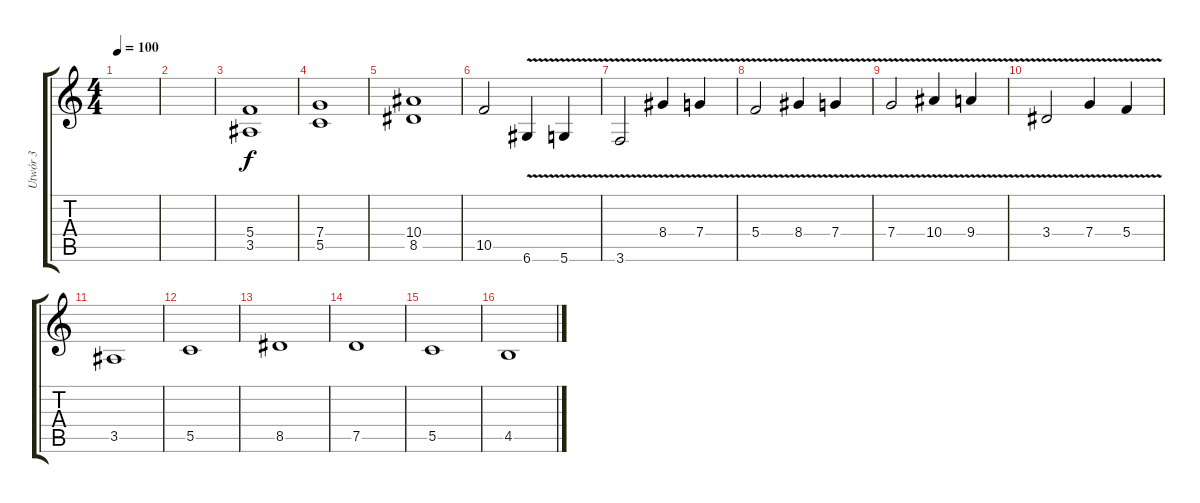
\track ("Utwór 3" "Utwór 3") {instrument distortionguitar}
\staff {score tabs}
\tuning (D4 A3 F3 C3 G2 D2) {hide}
\ts (4 4)
\tempo 100
\clef g2
\ks c
|
|
(5.4 3.5).1 |
(7.4 5.5).1 |
(10.4 8.5).1 |
10.5.2 6.6{v}.4 5.6{v}.4 |
3.6{v}.2 8.4{v}.4 7.4{v}.4 |
5.4{v}.2 8.4{v}.4 7.4{v}.4 |
7.4{v}.2 10.4{v}.4 9.4{v}.4 |
3.4{v}.2 7.4{v}.4 5.4{v}.4 |
3.5.1 |
5.5.1 |
8.5.1 |
7.5.1 |
5.5.1 |
4.5.1
